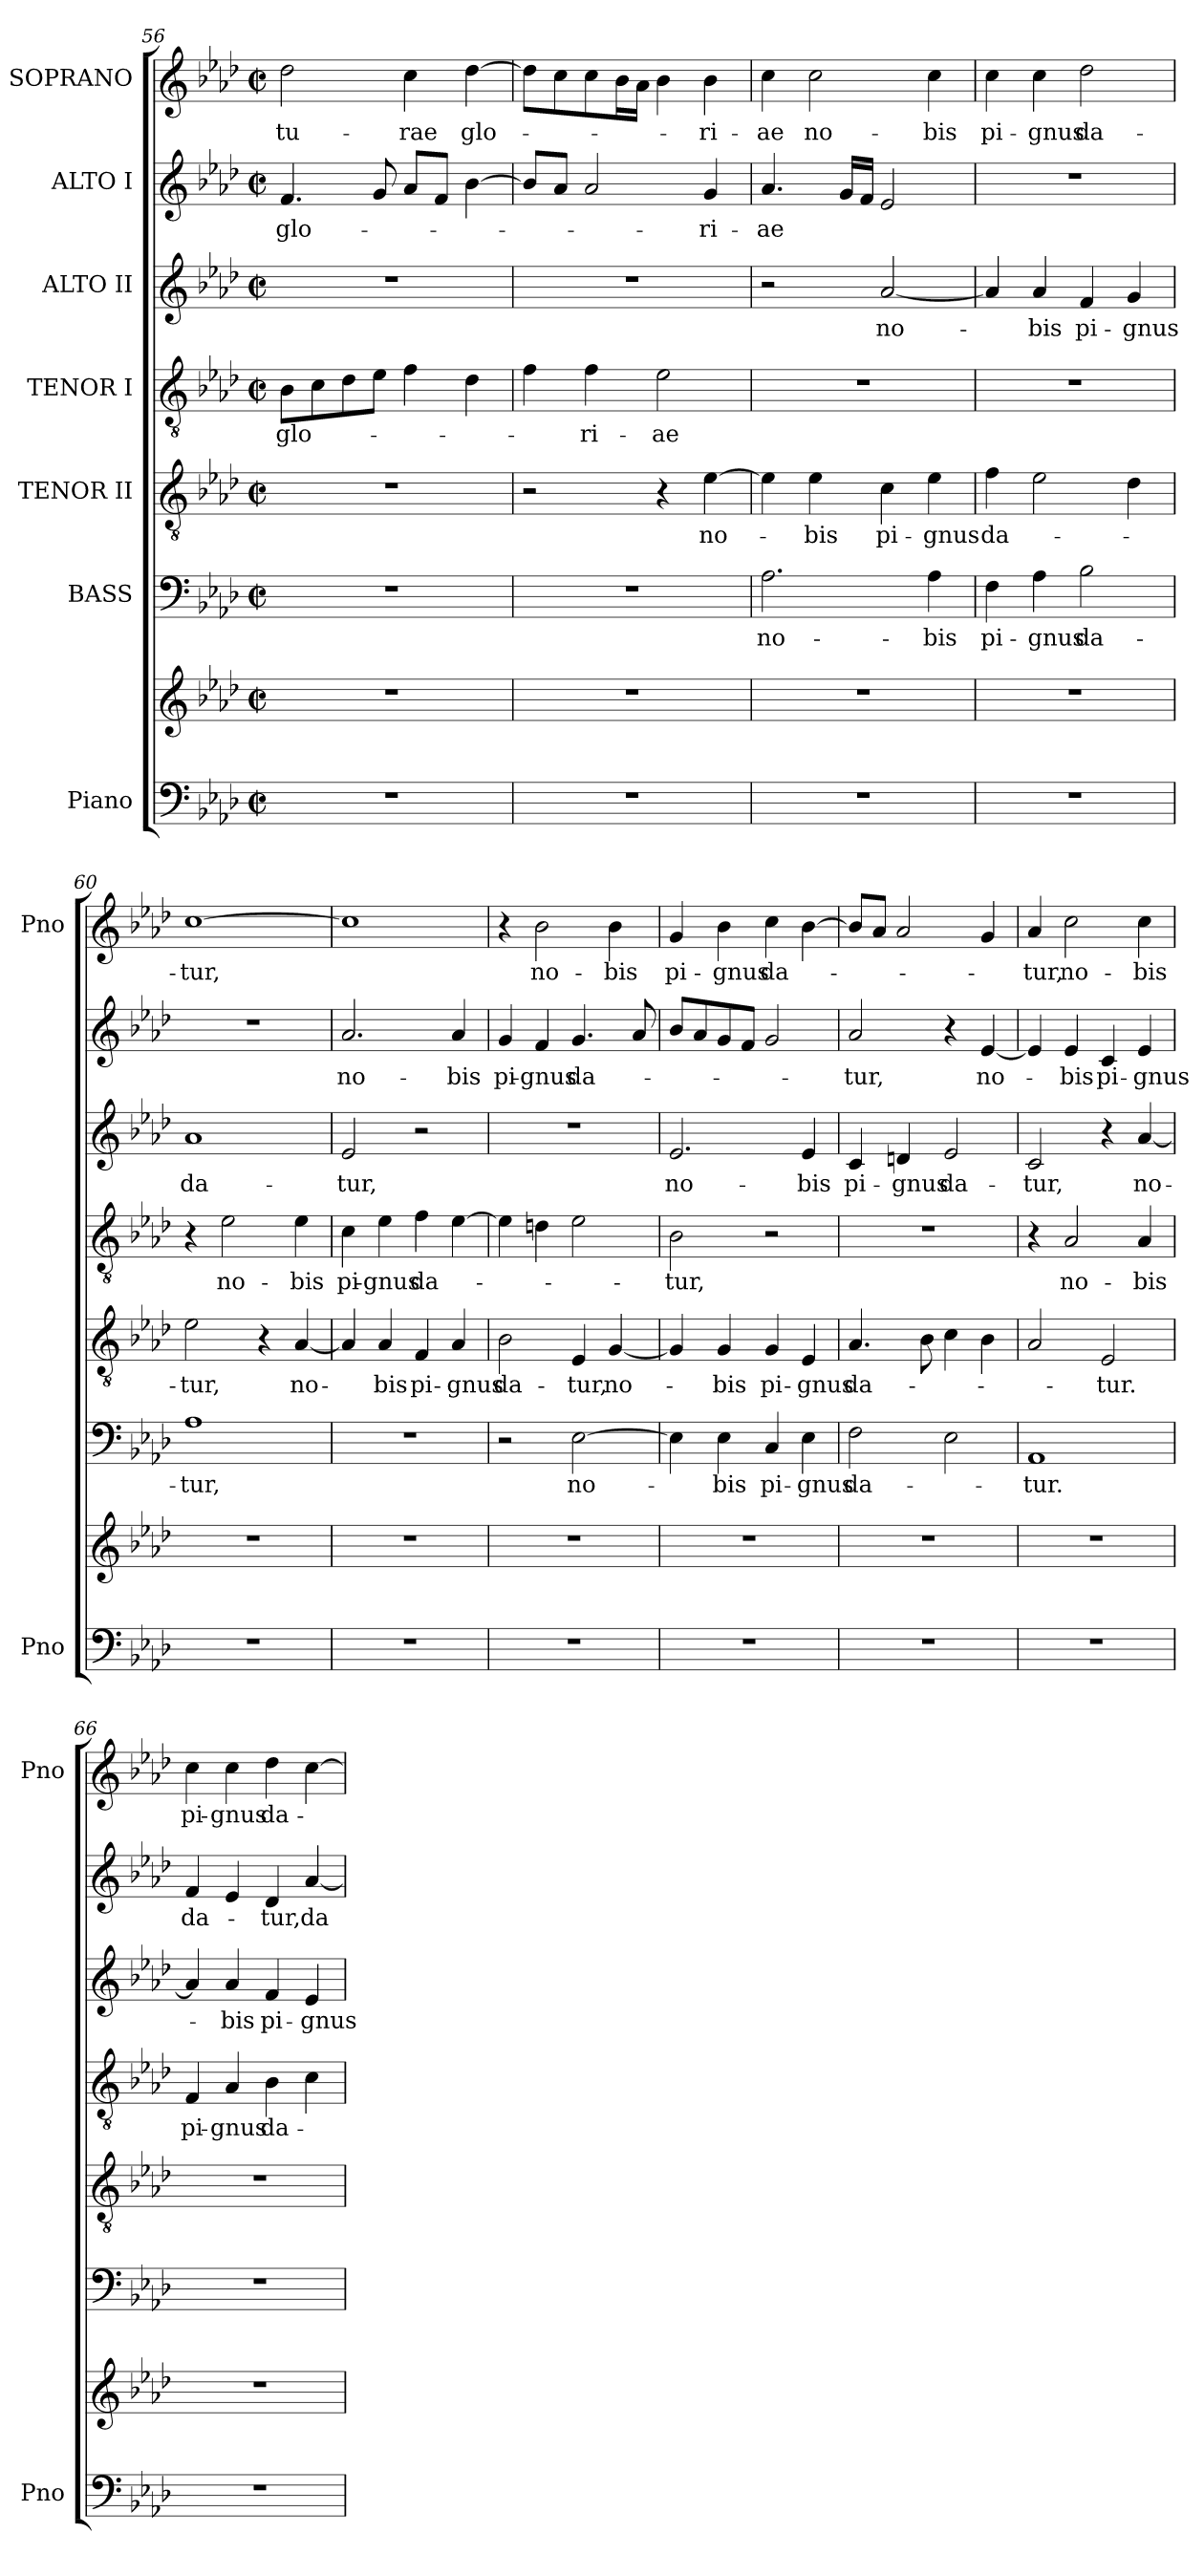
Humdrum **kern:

**kern	**kern	**kern	**text	**kern	**text	**kern	**text	**kern	**text	**kern	**text	**kern	**text
*part7	*part7	*part6	*part6	*part5	*part5	*part4	*part4	*part3	*part3	*part2	*part2	*part1	*part1
*staff8	*staff7	*staff6	*staff6	*staff5	*staff5	*staff4	*staff4	*staff3	*staff3	*staff2	*staff2	*staff1	*staff1
*I"Piano	*	*I"BASS	*	*I"TENOR II	*	*I"TENOR I	*	*I"ALTO II	*	*I"ALTO I	*	*I"SOPRANO	*
*I'Pno	*	*	*	*	*	*	*	*	*	*	*	*I'Pno	*
*clefF4	*clefG2	*clefF4	*	*clefGv2	*	*clefGv2	*	*clefG2	*	*clefG2	*	*clefG2	*
*k[b-e-a-d-]	*k[b-e-a-d-]	*k[b-e-a-d-]	*	*k[b-e-a-d-]	*	*k[b-e-a-d-]	*	*k[b-e-a-d-]	*	*k[b-e-a-d-]	*	*k[b-e-a-d-]	*
*A-:	*A-:	*A-:	*	*A-:	*	*A-:	*	*A-:	*	*A-:	*	*A-:	*
*M2/2	*M2/2	*M2/2	*	*M2/2	*	*M2/2	*	*M2/2	*	*M2/2	*	*M2/2	*
*met(c|)	*met(c|)	*met(c|)	*	*met(c|)	*	*met(c|)	*	*met(c|)	*	*met(c|)	*	*met(c|)	*
=56	=56	=56	=56	=56	=56	=56	=56	=56	=56	=56	=56	=56	=56
1r	1r	1r	.	1r	.	8B-\L	glo-	1r	.	4.f/	glo-	2dd-\	-tu-
.	.	.	.	.	.	8c\	.	.	.	.	.	.	.
.	.	.	.	.	.	8d-\	.	.	.	.	.	.	.
.	.	.	.	.	.	8e-\J	.	.	.	8g/	.	.	.
.	.	.	.	.	.	4f\	.	.	.	8a-/L	.	4cc\	-rae
.	.	.	.	.	.	.	.	.	.	8f/J	.	.	.
.	.	.	.	.	.	4d-\	.	.	.	[4b-\	.	[4dd-\	glo-
=57	=57	=57	=57	=57	=57	=57	=57	=57	=57	=57	=57	=57	=57
1r	1r	1r	.	2r	.	4f\	.	1r	.	8b-/L]	.	8dd-\L]	.
.	.	.	.	.	.	.	.	.	.	8a-/J	.	8cc\	.
.	.	.	.	.	.	4f\	-ri-	.	.	2a-/	.	8cc\	.
.	.	.	.	.	.	.	.	.	.	.	.	16b-\L	.
.	.	.	.	.	.	.	.	.	.	.	.	16a-\JJ	.
.	.	.	.	4r	.	2e-\	-ae	.	.	.	.	4b-\	.
.	.	.	.	[4e-\	no-	.	.	.	.	4g/	-ri-	4b-\	-ri-
=58	=58	=58	=58	=58	=58	=58	=58	=58	=58	=58	=58	=58	=58
1r	1r	2.A-\	no-	4e-\]	.	1r	.	2r	.	4.a-/	-ae	4cc\	-ae
.	.	.	.	4e-\	-bis	.	.	.	.	.	.	2cc\	no-
.	.	.	.	.	.	.	.	.	.	16g/LL	.	.	.
.	.	.	.	.	.	.	.	.	.	16f/JJ	.	.	.
.	.	.	.	4c\	pi-	.	.	[2a-/	no-	2e-/	.	.	.
.	.	4A-\	-bis	4e-\	-gnus	.	.	.	.	.	.	4cc\	-bis
=59	=59	=59	=59	=59	=59	=59	=59	=59	=59	=59	=59	=59	=59
1r	1r	4F\	pi-	4f\	da-	1r	.	4a-/]	.	1r	.	4cc\	pi-
.	.	4A-\	-gnus	2e-\	.	.	.	4a-/	-bis	.	.	4cc\	-gnus
.	.	2B-\	da-	.	.	.	.	4f/	pi-	.	.	2dd-\	da-
.	.	.	.	4d-\	.	.	.	4g/	-gnus	.	.	.	.
=60	=60	=60	=60	=60	=60	=60	=60	=60	=60	=60	=60	=60	=60
1r	1r	1A-	-tur,	2e-\	-tur,	4r	.	1a-	da-	1r	.	[1cc	-tur,
.	.	.	.	.	.	2e-\	no-	.	.	.	.	.	.
.	.	.	.	4r	.	.	.	.	.	.	.	.	.
.	.	.	.	[4A-/	no-	4e-\	-bis	.	.	.	.	.	.
!!LO:PB:g=z
=61	=61	=61	=61	=61	=61	=61	=61	=61	=61	=61	=61	=61	=61
1r	1r	1r	.	4A-/]	-­	4c\	pi-	2e-/	-tur,	2.a-/	no-	1cc]	.
.	.	.	.	4A-/	bis	4e-\	-gnus	.	.	.	.	.	.
.	.	.	.	4F/	pi-	4f\	da-	2r	.	.	.	.	.
.	.	.	.	4A-/	-gnus	[4e-\	.	.	.	4a-/	-bis	.	.
=62	=62	=62	=62	=62	=62	=62	=62	=62	=62	=62	=62	=62	=62
1r	1r	2r	.	2B-\	da-	4e-\]	.	1r	.	4g/	pi-	4r	.
.	.	.	.	.	.	4dn\	.	.	.	4f/	-gnus	2b-\	no-
.	.	[2E-\	no-	4E-/	-tur,	2e-\	.	.	.	4.g/	da-	.	.
.	.	.	.	[4G/	no-	.	.	.	.	.	.	4b-\	-bis
.	.	.	.	.	.	.	.	.	.	8a-/	.	.	.
=63	=63	=63	=63	=63	=63	=63	=63	=63	=63	=63	=63	=63	=63
1r	1r	4E-\]	.	4G/]	.	2B-\	-tur,	2.e-/	no-	8b-/L	.	4g/	pi-
.	.	.	.	.	.	.	.	.	.	8a-/	.	.	.
.	.	4E-\	-bis	4G/	-bis	.	.	.	.	8g/	.	4b-\	-gnus
.	.	.	.	.	.	.	.	.	.	8f/J	.	.	.
.	.	4C/	pi-	4G/	pi-	2r	.	.	.	2g/	.	4cc\	da-
.	.	4E-\	-gnus	4E-/	-gnus	.	.	4e-/	-bis	.	.	[4b-\	.
=64	=64	=64	=64	=64	=64	=64	=64	=64	=64	=64	=64	=64	=64
1r	1r	2F\	da-	4.A-/	da-	1r	.	4c/	pi-	2a-/	-tur,	8b-/L]	.
.	.	.	.	.	.	.	.	.	.	.	.	8a-/J	.
.	.	.	.	.	.	.	.	4dn/	-gnus	.	.	2a-/	.
.	.	.	.	8B-\	.	.	.	.	.	.	.	.	.
.	.	2E-\	.	4c\	.	.	.	2e-/	da-	4r	.	.	.
.	.	.	.	4B-\	.	.	.	.	.	[4e-/	no-	4g/	.
=65	=65	=65	=65	=65	=65	=65	=65	=65	=65	=65	=65	=65	=65
1r	1r	1AA-	-tur.	2A-/	.	4r	.	2c/	-tur,	4e-/]	.	4a-/	-tur,
.	.	.	.	.	.	2A-/	no-	.	.	4e-/	-bis	2cc\	no-
.	.	.	.	2E-/	-tur.	.	.	4r	.	4c/	pi-	.	.
.	.	.	.	.	.	4A-/	-bis	[4a-/	no-	4e-/	-gnus	4cc\	-bis
=66	=66	=66	=66	=66	=66	=66	=66	=66	=66	=66	=66	=66	=66
1r	1r	1r	.	1r	.	4F/	pi-	4a-/]	.	4f/	da-	4cc\	pi-
.	.	.	.	.	.	4A-/	-gnus	4a-/	-bis	4e-/	.	4cc\	-gnus
.	.	.	.	.	.	4B-\	da-	4f/	pi-	4d-/	-tur,	4dd-\	da-
.	.	.	.	.	.	4c\	.	4e-/	-gnus	[4a-/	da-	[4cc\	.
=	=	=	=	=	=	=	=	=	=	=	=	=	=
*-	*-	*-	*-	*-	*-	*-	*-	*-	*-	*-	*-	*-	*-
